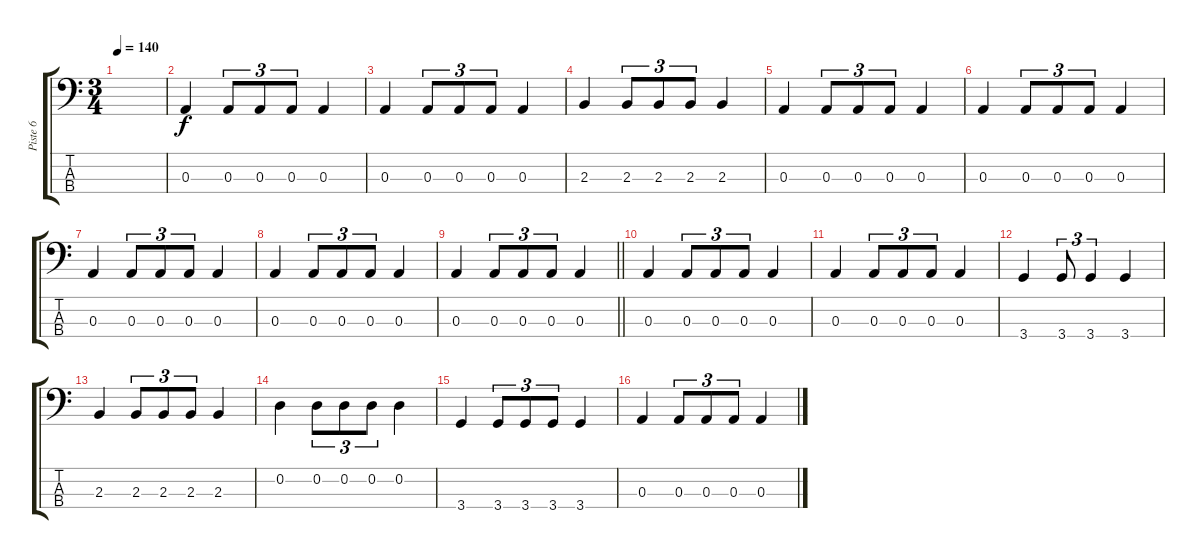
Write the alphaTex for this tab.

\track ("Piste 6" "Piste 6") {instrument electricbassfinger}
\staff {score tabs}
\tuning (G2 D2 A1 E1) {hide}
\ts (3 4)
\tempo 140
\clef f4
\ks c
|
0.3.4 0.3.8{tu (3 2)} 0.3.8{tu (3 2)} 0.3.8{tu (3 2)} 0.3.4 |
0.3.4 0.3.8{tu (3 2)} 0.3.8{tu (3 2)} 0.3.8{tu (3 2)} 0.3.4 |
2.3.4 2.3.8{tu (3 2)} 2.3.8{tu (3 2)} 2.3.8{tu (3 2)} 2.3.4 |
0.3.4 0.3.8{tu (3 2)} 0.3.8{tu (3 2)} 0.3.8{tu (3 2)} 0.3.4 |
0.3.4 0.3.8{tu (3 2)} 0.3.8{tu (3 2)} 0.3.8{tu (3 2)} 0.3.4 |
0.3.4 0.3.8{tu (3 2)} 0.3.8{tu (3 2)} 0.3.8{tu (3 2)} 0.3.4 |
0.3.4 0.3.8{tu (3 2)} 0.3.8{tu (3 2)} 0.3.8{tu (3 2)} 0.3.4 |
\barLineRight lightlight
0.3.4 0.3.8{tu (3 2)} 0.3.8{tu (3 2)} 0.3.8{tu (3 2)} 0.3.4 |
\section ("" "")
0.3.4 0.3.8{tu (3 2)} 0.3.8{tu (3 2)} 0.3.8{tu (3 2)} 0.3.4 |
0.3.4 0.3.8{tu (3 2)} 0.3.8{tu (3 2)} 0.3.8{tu (3 2)} 0.3.4 |
3.4.4 3.4.8{tu (3 2)} 3.4.4{tu (3 2)} 3.4.4 |
2.3.4 2.3.8{tu (3 2)} 2.3.8{tu (3 2)} 2.3.8{tu (3 2)} 2.3.4 |
0.2.4 0.2.8{tu (3 2)} 0.2.8{tu (3 2)} 0.2.8{tu (3 2)} 0.2.4 |
3.4.4 3.4.8{tu (3 2)} 3.4.8{tu (3 2)} 3.4.8{tu (3 2)} 3.4.4 |
0.3.4 0.3.8{tu (3 2)} 0.3.8{tu (3 2)} 0.3.8{tu (3 2)} 0.3.4
